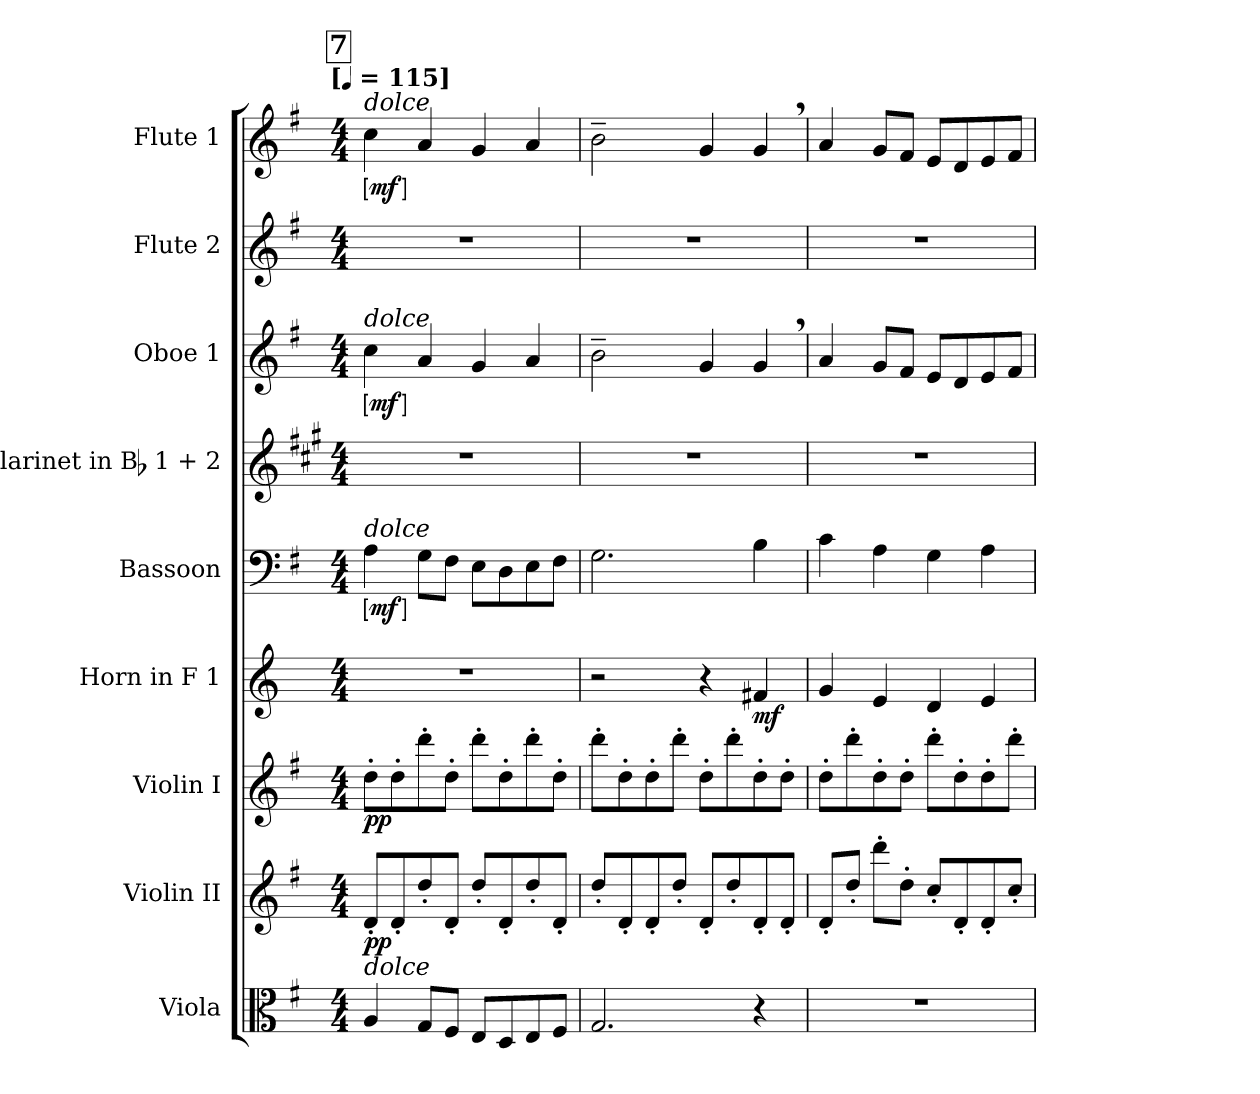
**kern	**kern	**dynam	**kern	**dynam	**kern	**dynam	**kern	**dynam	**kern	**kern	**dynam	**kern	**kern	**dynam
*part9	*part8	*part8	*part7	*part7	*part6	*part6	*part5	*part5	*part4	*part3	*part3	*part2	*part1	*part1
*staff9	*staff8	*staff8	*staff7	*staff7	*staff6	*staff6	*staff5	*staff5	*staff4	*staff3	*staff3	*staff2	*staff1	*staff1
*I"Viola	*I"Violin II	*	*I"Violin I	*	*I"Horn in F 1	*	*I"Bassoon	*	*I"Clarinet in Bb 1 + 2	*I"Oboe 1	*	*I"Flute 2	*I"Flute 1	*
*I'Vla.	*I'Vln. II	*	*I'Vln. I	*	*I'Hn. 1	*	*I'Bsn.	*	*I'Cl.	*I'Ob. 1	*	*I'Fl. 2	*I'Fl. 1	*
*clefC3	*clefG2	*	*clefG2	*	*clefG2	*	*clefF4	*	*clefG2	*clefG2	*	*clefG2	*clefG2	*
*	*	*	*	*	*ITrd4c7	*	*	*	*ITrd1c2	*	*	*	*	*
*k[f#]	*k[f#]	*	*k[f#]	*	*k[b-]	*	*k[f#]	*	*k[f#]	*k[f#]	*	*k[f#]	*k[f#]	*
*G:	*G:	*	*G:	*	*F:	*	*G:	*	*G:	*G:	*	*G:	*G:	*
!!LO:TX:omd:t=[[quarter] = 115]
*M4/4	*M4/4	*	*M4/4	*	*M4/4	*	*M4/4	*	*M4/4	*M4/4	*	*M4/4	*M4/4	*
*MM115	*MM115	*	*MM115	*	*MM115	*	*MM115	*	*MM115	*MM115	*	*MM115	*MM115	*
!!LO:REH:place=s1:t=7
=109	=109	=109	=109	=109	=109	=109	=109	=109	=109	=109	=109	=109	=109	=109
!	!	!	!	!	!	!	!	!	!	!	!	!	!LO:TX:a:i:t=dolce	!
!	!	!	!	!	!	!	!	!	!	!LO:TX:a:i:t=dolce	!	!	!	!
!	!	!	!	!	!	!	!LO:TX:a:i:t=dolce	!	!	!	!	!	!	!
!LO:TX:a:i:t=dolce	!	!	!	!	!	!	!	!	!	!	!	!	!	!
!	!	!	!	!	!	!	!	!LO:DY:ed=brack	!	!	!LO:DY:ed=brack	!	!	!LO:DY:ed=brack
4A	8d'L	pp	8dd'L	pp	1r	.	4A	mf	1r	4cc	mf	1r	4cc	mf
.	8d'	.	8dd'	.	.	.	.	.	.	.	.	.	.	.
8GL	8dd'	.	8ddd'	.	.	.	8GL	.	.	4a	.	.	4a	.
8F#J	8d'J	.	8dd'J	.	.	.	8F#J	.	.	.	.	.	.	.
8EL	8dd'L	.	8ddd'L	.	.	.	8EL	.	.	4g	.	.	4g	.
8D	8d'	.	8dd'	.	.	.	8D	.	.	.	.	.	.	.
8E	8dd'	.	8ddd'	.	.	.	8E	.	.	4a	.	.	4a	.
8F#J	8d'J	.	8dd'J	.	.	.	8F#J	.	.	.	.	.	.	.
=110	=110	=110	=110	=110	=110	=110	=110	=110	=110	=110	=110	=110	=110	=110
2.G	8dd'L	.	8ddd'L	.	2r	.	2.G	.	1r	2b~	.	1r	2b~	.
.	8d'	.	8dd'	.	.	.	.	.	.	.	.	.	.	.
.	8d'	.	8dd'	.	.	.	.	.	.	.	.	.	.	.
.	8dd'J	.	8ddd'J	.	.	.	.	.	.	.	.	.	.	.
.	8d'L	.	8dd'L	.	4r	.	.	.	.	4g	.	.	4g	.
.	8dd'	.	8ddd'	.	.	.	.	.	.	.	.	.	.	.
4r	8d'	.	8dd'	.	4Bn	mf	4B	.	.	4g,	.	.	4g,	.
.	8d'J	.	8dd'J	.	.	.	.	.	.	.	.	.	.	.
=111	=111	=111	=111	=111	=111	=111	=111	=111	=111	=111	=111	=111	=111	=111
1r	8d'L	.	8dd'L	.	4c	.	4c	.	1r	4a	.	1r	4a	.
.	8dd'J	.	8ddd'	.	.	.	.	.	.	.	.	.	.	.
.	8ddd'L	.	8dd'	.	4A	.	4A	.	.	8gL	.	.	8gL	.
.	8dd'J	.	8dd'J	.	.	.	.	.	.	8f#J	.	.	8f#J	.
.	8cc'L	.	8ddd'L	.	4G	.	4G	.	.	8eL	.	.	8eL	.
.	8d'	.	8dd'	.	.	.	.	.	.	8d	.	.	8d	.
.	8d'	.	8dd'	.	4A	.	4A	.	.	8e	.	.	8e	.
.	8cc'J	.	8ddd'J	.	.	.	.	.	.	8f#J	.	.	8f#J	.
=	=	=	=	=	=	=	=	=	=	=	=	=	=	=
*-	*-	*-	*-	*-	*-	*-	*-	*-	*-	*-	*-	*-	*-	*-
